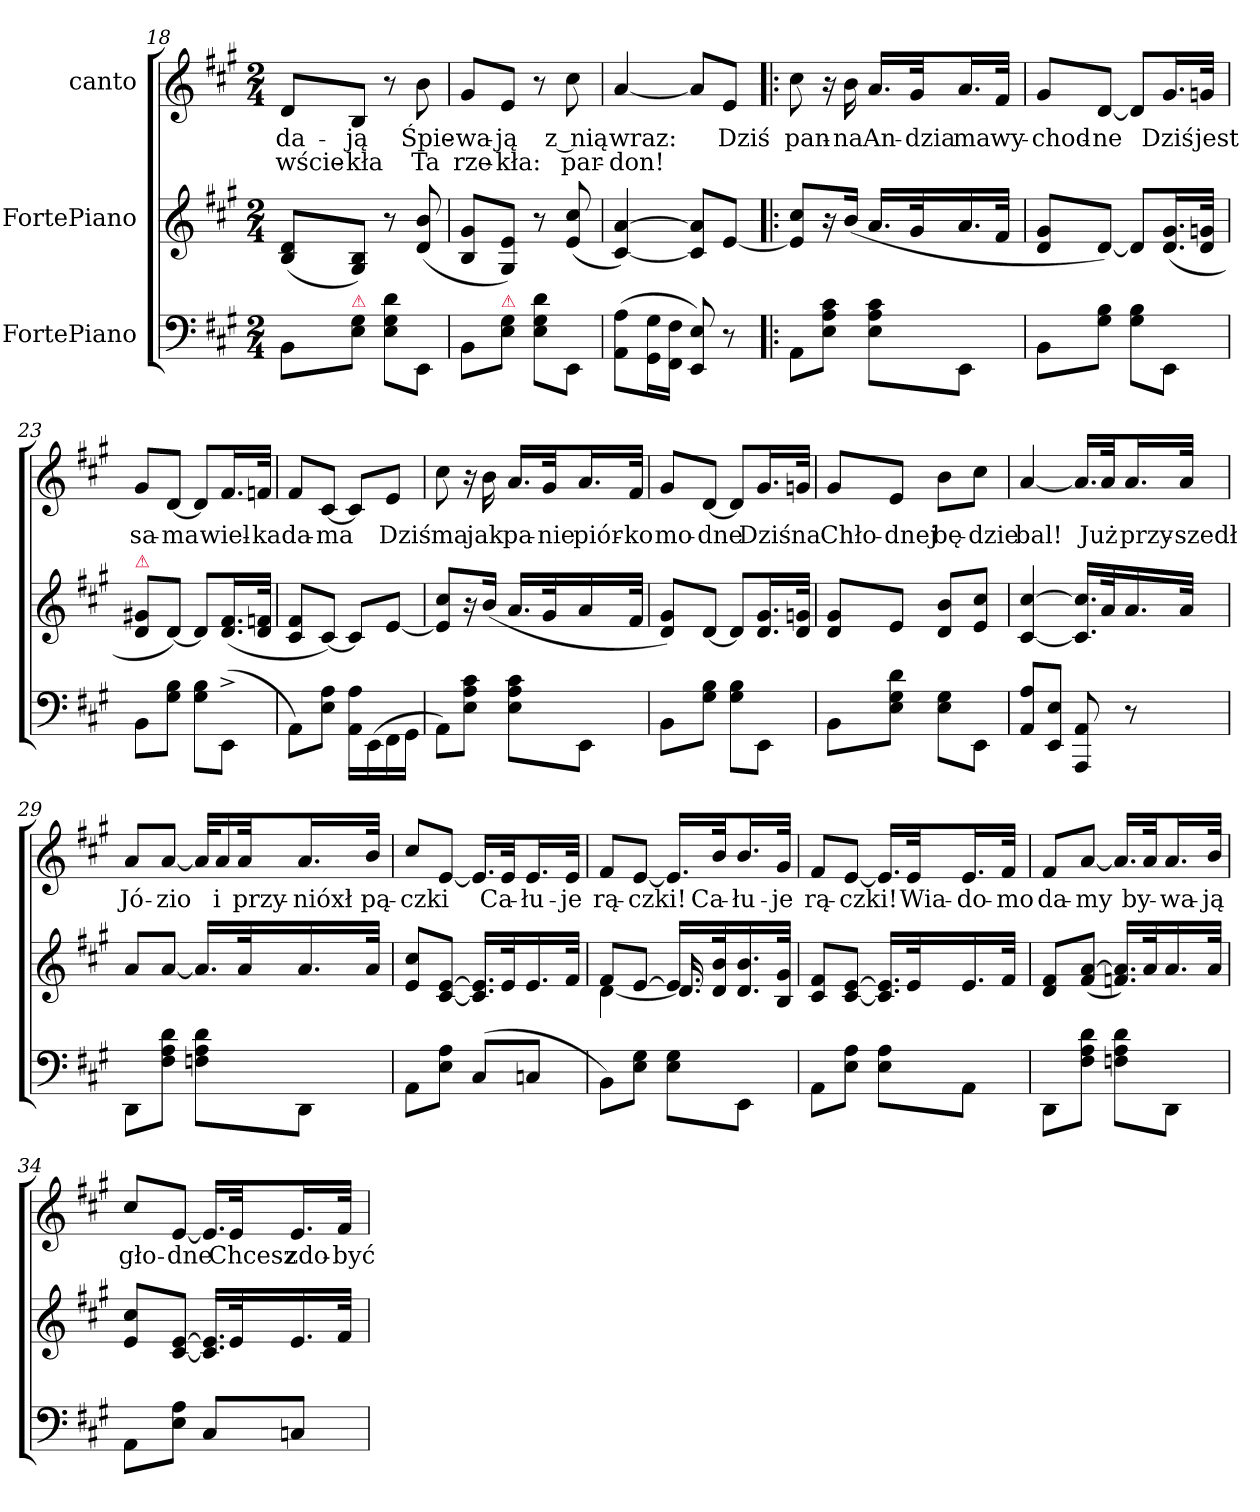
**kern	**kern	**kern	**text	**text
*part3	*part2	*part1	*part1	*part1
*staff3	*staff2	*staff1	*staff1	*staff1
*I"FortePiano	*I"FortePiano	*I"canto	*	*
*clefF4	*clefG2	*clefG2	*	*
*k[f#c#g#]	*k[f#c#g#]	*k[f#c#g#]	*	*
*A:	*A:	*A:	*	*
*M2/4	*M2/4	*M2/4	*	*
=18	=18	=18	=18	=18
8BB\L	(8B/ 8d/L	8d/L	-da-	wście-
!LO:TX:a:color=crimson:t=⚠	!	!	!	!
8E\ 8G#\J	8G#/ 8B/J)	8B/J	-ją	-kła
8E\ 8G#\ 8d\L	8r	8r	.	.
8EE\J	(8d/ 8b/	8b\	Śpie-	Ta
=19	=19	=19	=19	=19
8BB\L	8B/ 8g#/L	8g#/L	-wa-	rze-
!LO:TX:a:color=crimson:t=⚠	!	!	!	!
8E\ 8G#\J	8G#/ 8e/J)	8e/J	-ją	-kła:
8E\ 8G#\ 8d\L	8r	8r	.	.
8EE\J	(8e/ 8cc#/	8cc#\	z nią	par-
=20	=20	=20	=20	=20
(8AA\ 8A\L	[4c#/ [4a/)	[4a/	wraz:	-don!
16GG#\ 16G#\L	.	.	.	.
16FF#\ 16F#\JJ	.	.	.	.
8EE/ 8E/)	8c#]/ 8a]/L	8a/L]	.	.
8r	[8e/J	8e/J	Dziś	.
=21!|:	=21!|:	=21!|:	=21!|:	=21!|:
8AA\L	8e]/ 8cc#/L	8cc#\	pan-	.
8E\ 8A\ 8c#\J	16r	16r	.	.
.	(16b/Jk	16b\	-na	.
8E\ 8A\ 8c#\L	16.a/LL	16.a/LL	An-	.
.	32g#/K	32g#/Jk	-dzia	.
8EE\J	16.a/	16.a/L	ma	.
.	32f#/JJk	32f#/JJk	wy-	.
=22	=22	=22	=22	=22
8BB\L	8d/ 8g#/L	8g#/L	-chod-	.
8G#\ 8B\J	[8d/J)	[8d/J	-ne	.
8G#\ 8B\L	8d/L]	8d/L]	.	.
8EE\J	(16.d/ 16.g#/L	16.g#/L	Dziś	.
.	32d/ 32gn/JJk	32gn/JJk	jest	.
=23	=23	=23	=23	=23
!	!LO:TX:a:color=crimson:t=⚠	!	!	!
8BB\L	8d/ 8g#X/L	8g#/L	sa-	.
8G#\ 8B\J	[8d/J)	[8d/J	-ma	.
8G#\ 8B\L	8d/L]	8d/L]	.	.
(<8EE^\J	(16.d/ 16.f#/L	16.f#/L	wiel-	.
.	32d/ 32fn/JJk	32fn/JJk	-ka	.
=24	=24	=24	=24	=24
8AA\L)	8c#/ 8f#/L	8f#/L	da-	.
8E\ 8A\J	[8c#/J)	[8c#/J	-ma	.
16AA\ 16A\LL	8c#/L]	8c#/L]	.	.
(16EE\	.	.	.	.
16FF#\	[8e/J	8e/J	Dziś	.
16GG#\JJ	.	.	.	.
=25	=25	=25	=25	=25
8AA\L)	8e]/ 8cc#/L	8cc#\	ma	.
8E\ 8A\ 8c#\J	16r	16r	.	.
.	(16b/Jk	16b\	jak	.
8E\ 8A\ 8c#\L	16.a/LL	16.a/LL	pa-	.
.	32g#/K	32g#/Jk	-nie	.
!	!LO:N:vis=16	!	!	!
8EE\J	16.a/	16.a/L	piór-	.
.	32f#/JJk	32f#/JJk	-ko	.
=26	=26	=26	=26	=26
8BB\L	8d/ 8g#/L)	8g#/L	mo-	.
8G#\ 8B\J	[8d/J	[8d/J	-dne	.
8G#\ 8B\L	8d/L]	8d/L]	.	.
8EE\J	16.d/ 16.g#/L	16.g#/L	Dziś	.
.	32d/ 32gn/JJk	32gn/JJk	na	.
=27	=27	=27	=27	=27
8BB\L	8d/ 8g#/L	8g#/L	Chło-	.
8E\ 8G#\ 8d\J	8e/J	8e/J	-dnej	.
8E\ 8G#\L	8d/ 8b/L	8b\L	bę-	.
8EE\J	8e/ 8cc#/J	8cc#\J	-dzie	.
=28	=28	=28	=28	=28
8AA/ 8A/L	[4c#/ [4cc#/	[4a/	bal!	.
8EE/ 8E/J	.	.	.	.
8AAA/ 8AA/	16.c#]/ 16.cc#]/LL	16.a/LL]	.	.
.	32a/K	32a/Jk	Już	.
8r	16.a/	16.a/L	przy-	.
.	32a/JJk	32a/JJk	-szedł	.
=29	=29	=29	=29	=29
8DD\L	8a/L	8a/L	Jó-	.
8F#\ 8A\ 8d\J	[8a/J	[8a/J	-zio	.
8Fn\ 8A\ 8d\L	16.a/LL]	32a/KLL]	.	.
.	.	16a/	i	.
.	32a/K	32a/Jk	przy-	.
8DD\J	16.a/	16.a/L	-nióxł	.
.	32a/JJk	32b/JJk	pą-	.
=30	=30	=30	=30	=30
8AA\L	8e/ 8cc#/L	8cc#/L	-czki	.
8E\ 8A\J	[8c#/ [8e/J	[8e/J	.	.
(<8C#/L	16.c#]/ 16.e]/LL	16.e/LL]	.	.
.	32e/K	32e/Jk	Ca-	.
8Cn/J	16.e/	16.e/L	-łu-	.
.	32f#/JJk	32e/JJk	-je	.
=31	=31	=31	=31	=31
*	*^	*	*	*
8BB\L)	8f#/L	[4d\	8f#/L	rą-	.
8E\ 8G#\J	[8e/J	.	[8e/J	-czki!	.
8E\ 8G#\L	16.e/LL]	16.d/]	16.e/LL]	.	.
.	32d/ 32b/K	32ryy	32b/Jk	Ca-	.
8EE\J	16.d/ 16.b/	8ryy	16.b/L	-łu-	.
.	32B/ 32g#/JJk	.	32g#/JJk	-je	.
*	*v	*v	*	*	*
=32	=32	=32	=32	=32
8AA\L	8c#/ 8f#/L	8f#/L	rą-	.
8E\ 8A\J	[8c#/ [8e/J	[8e/J	-czki!	.
8E\ 8A\L	16.c#]/ 16.e]/LL	16.e/LL]	.	.
.	32e/K	32e/Jk	Wia-	.
8AA\J	16.e/	16.e/L	-do-	.
.	32f#/JJk	32f#/JJk	-mo	.
=33	=33	=33	=33	=33
8DD\L	8d/ 8f#/L	8f#/L	da-	.
8F#\ 8A\ 8d\J	(8f#/ [8a/J	[8a/J	-my	.
8Fn\ 8A\ 8d\L	16.fn/ 16.a]/LL)	16.a/LL]	.	.
.	32a/K	32a/Jk	by-	.
8DD\J	16.a/	16.a/L	-wa-	.
.	32a/JJk	32b/JJk	-ją	.
=34	=34	=34	=34	=34
8AA\L	8e/ 8cc#/L	8cc#/L	gło-	.
8E\ 8A\J	[8c#/ [8e/J	[8e/J	-dne	.
8C#/L	16.c#]/ 16.e]/LL	16.e/LL]	.	.
.	32e/K	32e/Jk	Chcesz	.
8Cn/J	16.e/	16.e/L	zdo-	.
.	32f#/JJk	32f#/JJk	-być	.
=	=	=	=	=
*-	*-	*-	*-	*-
